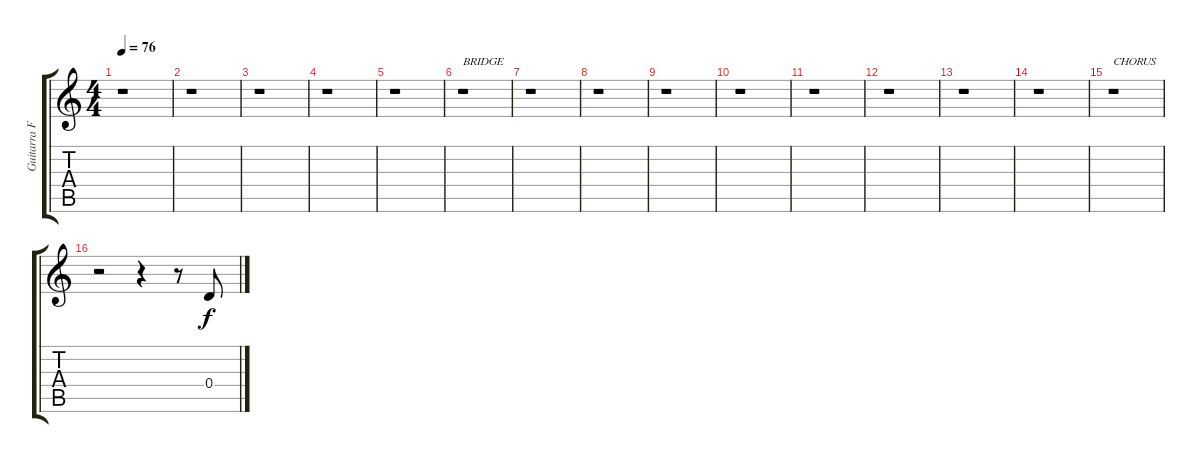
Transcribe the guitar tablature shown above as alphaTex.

\track ("Guitarra Fills" "Guitarra F") {instrument distortionguitar}
\staff {score tabs}
\tuning (E4 B3 G3 D3 A2 E2) {hide}
\ts (4 4)
\tempo 76
\clef g2
\ks c
r.1{dy f} |
r.1 |
r.1 |
r.1 |
r.1 |
r.1{txt "BRIDGE"} |
r.1 |
r.1 |
r.1 |
r.1 |
r.1 |
r.1 |
r.1 |
r.1 |
r.1{txt "CHORUS"} |
r.2 r.4 r.8 0.4.8
